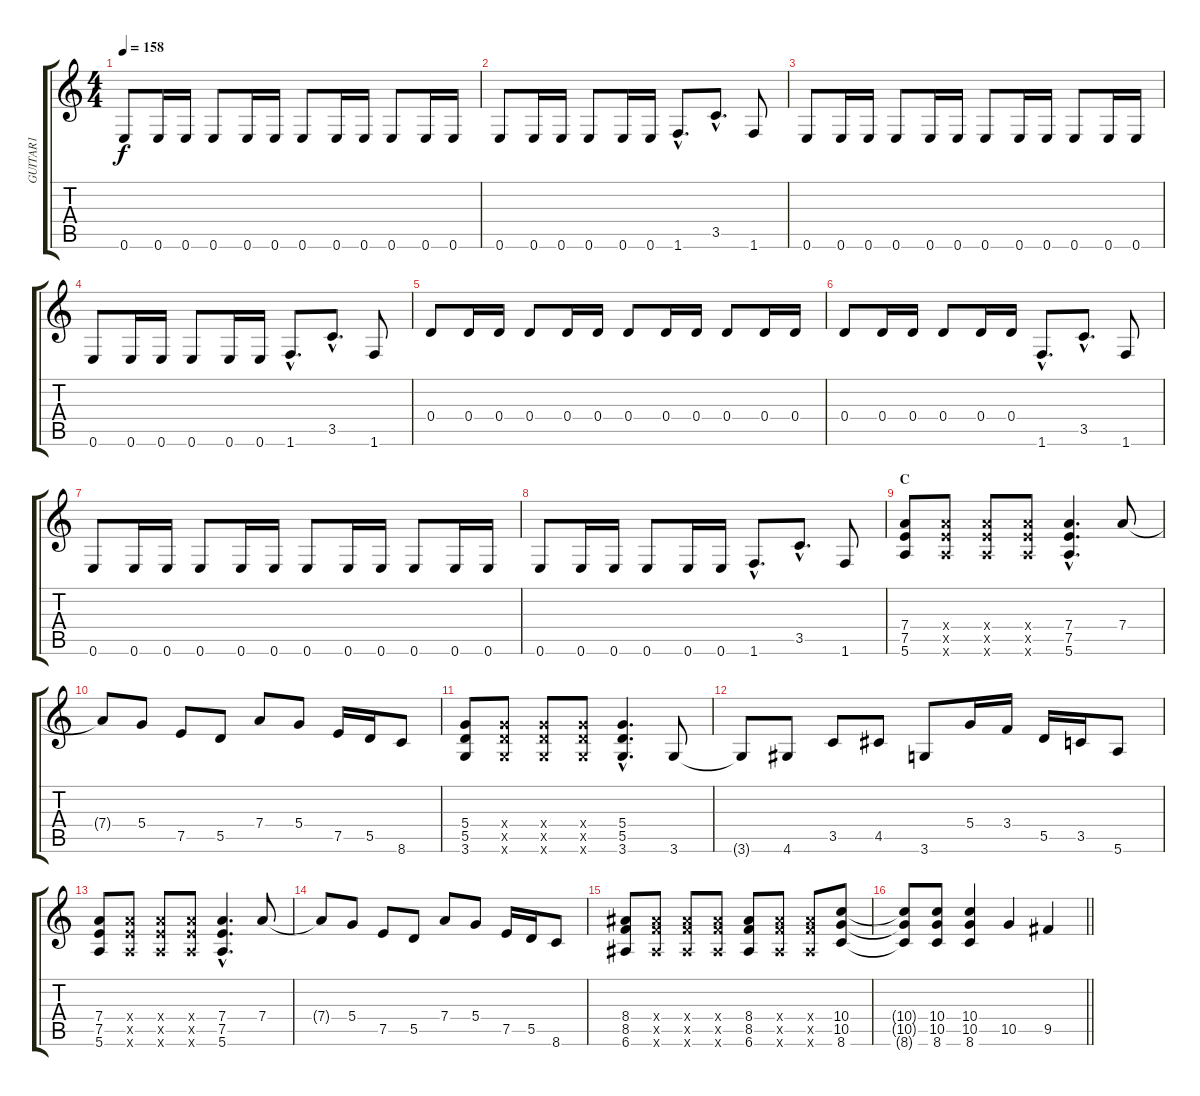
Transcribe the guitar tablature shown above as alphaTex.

\track ("GUITAR1" "GUITAR1") {instrument distortionguitar}
\staff {score tabs}
\tuning (E4 B3 G3 D3 A2 E2) {hide}
\ts (4 4)
\tempo 158
\clef g2
\ks c
0.6.8{dy f} 0.6.16 0.6.16 0.6.8 0.6.16 0.6.16 0.6.8 0.6.16 0.6.16 0.6.8 0.6.16 0.6.16 |
0.6.8 0.6.16 0.6.16 0.6.8 0.6.16 0.6.16 1.6{hac}.8{d} 3.5{hac}.8{d} 1.6.8 |
0.6.8 0.6.16 0.6.16 0.6.8 0.6.16 0.6.16 0.6.8 0.6.16 0.6.16 0.6.8 0.6.16 0.6.16 |
0.6.8 0.6.16 0.6.16 0.6.8 0.6.16 0.6.16 1.6{hac}.8{d} 3.5{hac}.8{d} 1.6.8 |
0.4.8 0.4.16 0.4.16 0.4.8 0.4.16 0.4.16 0.4.8 0.4.16 0.4.16 0.4.8 0.4.16 0.4.16 |
0.4.8 0.4.16 0.4.16 0.4.8 0.4.16 0.4.16 1.6{hac}.8{d} 3.5{hac}.8{d} 1.6.8 |
0.6.8 0.6.16 0.6.16 0.6.8 0.6.16 0.6.16 0.6.8 0.6.16 0.6.16 0.6.8 0.6.16 0.6.16 |
0.6.8 0.6.16 0.6.16 0.6.8 0.6.16 0.6.16 1.6{hac}.8{d} 3.5{hac}.8{d} 1.6.8 |
\section ("" "C")
(7.4 7.5 5.6).8 (7.4{x} 7.5{x} 5.6{x}).8 (7.4{x} 7.5{x} 5.6{x}).8 (7.4{x} 7.5{x} 5.6{x}).8 (7.4{hac} 7.5{hac} 5.6{hac}).4{d} 7.4.8 |
7.4{t}.8 5.4.8 7.5.8 5.5.8 7.4.8 5.4.8 7.5.16 5.5.16 8.6.8 |
(5.4 5.5 3.6).8 (5.4{x} 5.5{x} 3.6{x}).8 (5.4{x} 5.5{x} 3.6{x}).8 (5.4{x} 5.5{x} 3.6{x}).8 (5.4{hac} 5.5{hac} 3.6{hac}).4{d} 3.6.8 |
3.6{t}.8 4.6.8 3.5.8 4.5.8 3.6.8 5.4.16 3.4.16 5.5.16 3.5.16 5.6.8 |
(7.4 7.5 5.6).8 (7.4{x} 7.5{x} 5.6{x}).8 (7.4{x} 7.5{x} 5.6{x}).8 (7.4{x} 7.5{x} 5.6{x}).8 (7.4{hac} 7.5{hac} 5.6{hac}).4{d} 7.4.8 |
7.4{t}.8 5.4.8 7.5.8 5.5.8 7.4.8 5.4.8 7.5.16 5.5.16 8.6.8 |
(8.4 8.5 6.6).8 (8.4{x} 8.5{x} 6.6{x}).8 (8.4{x} 8.5{x} 6.6{x}).8 (8.4{x} 8.5{x} 6.6{x}).8 (8.4 8.5 6.6).8 (8.4{x} 8.5{x} 6.6{x}).8 (8.4{x} 8.5{x} 6.6{x}).8 (10.4 10.5 8.6).8 |
\barLineRight lightlight
(10.4{t} 10.5{t} 8.6{t}).8 (10.4 10.5 8.6).8 (10.4 10.5 8.6).4 10.5.4 9.5.4
